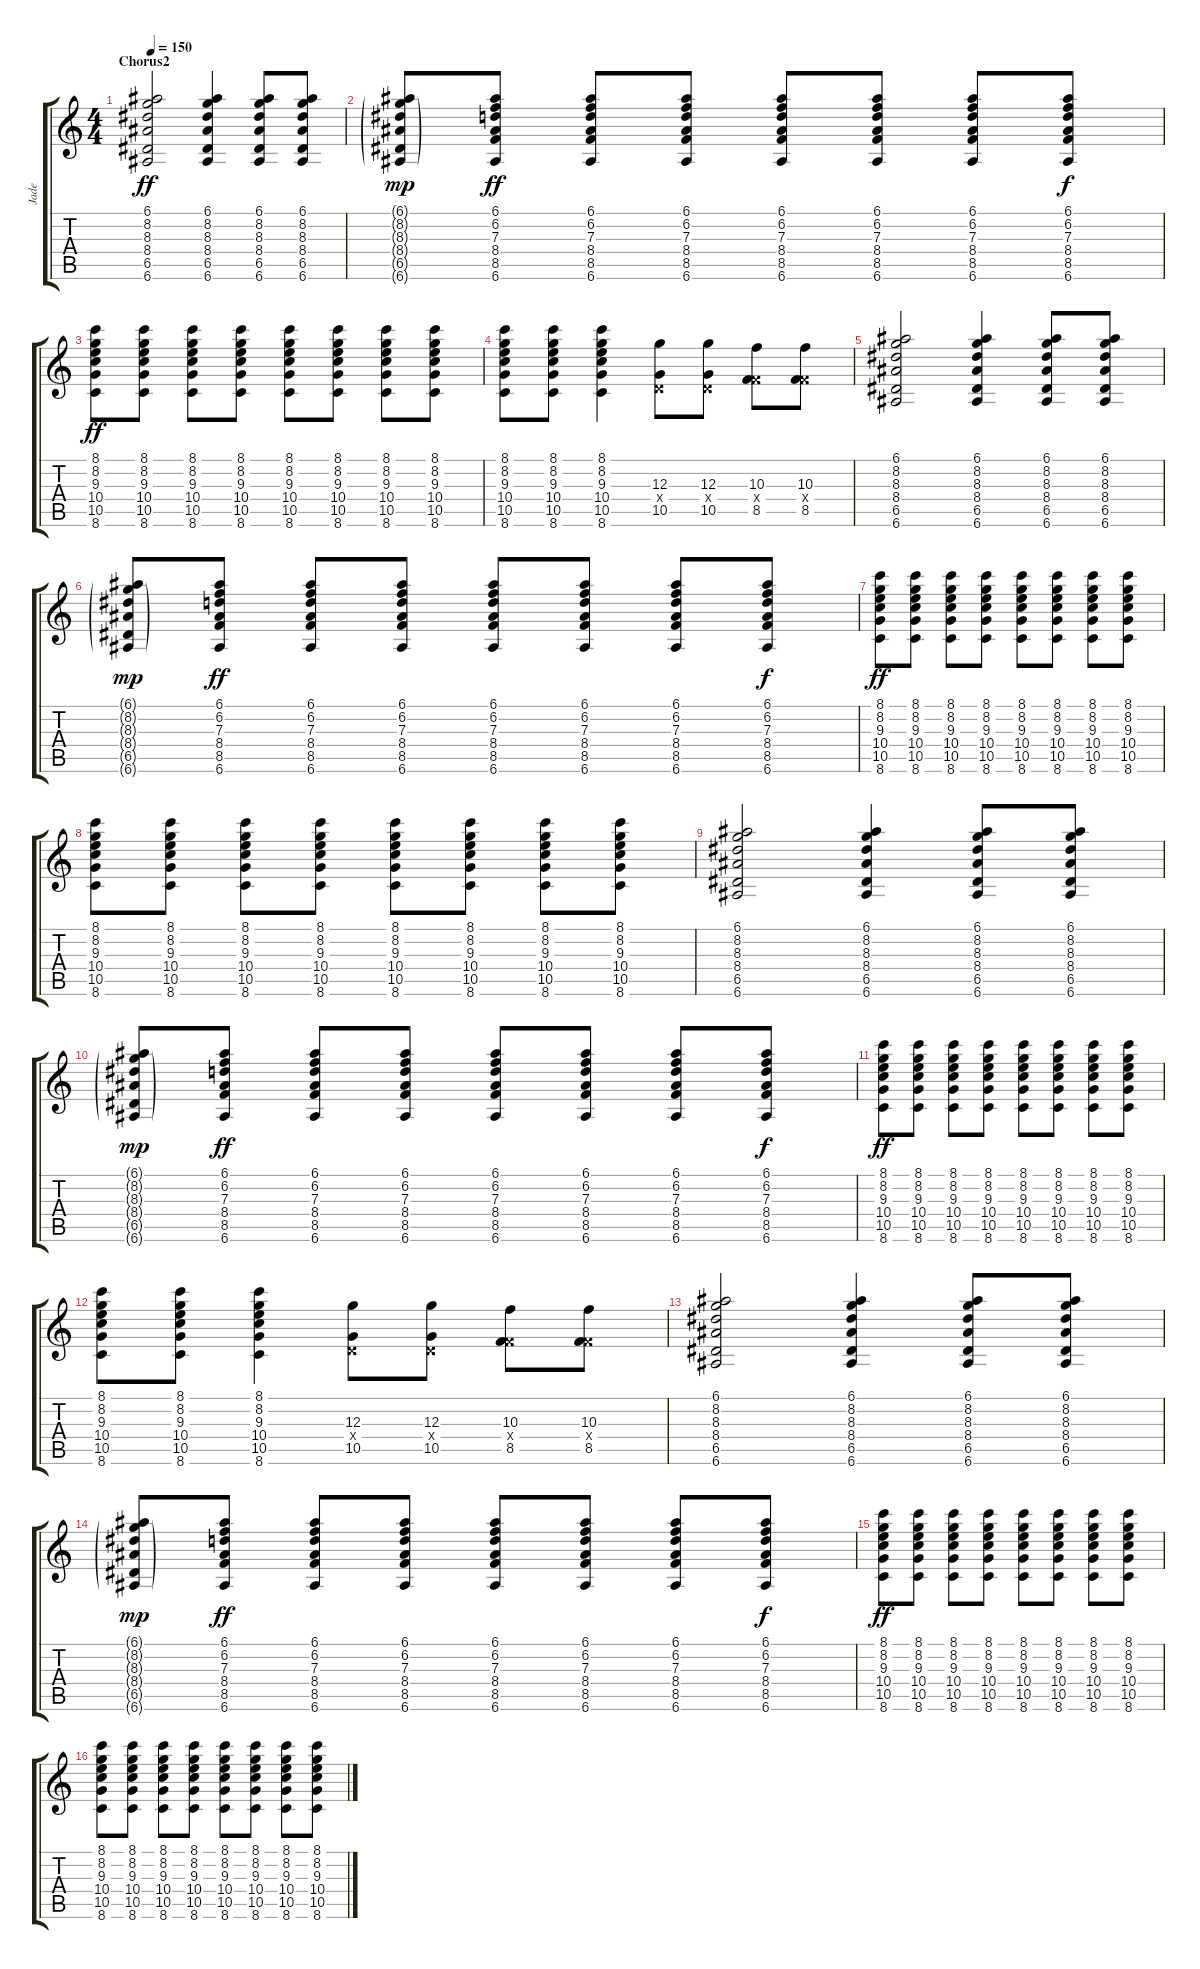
\track ("Jade" "Jade") {instrument distortionguitar}
\staff {score tabs}
\tuning (E4 B3 G3 D3 A2 E2) {hide}
\ts (4 4)
\section ("" "Chorus2")
\tempo 150
\clef g2
\ks c
(6.1 8.2 8.3 8.4 6.5 6.6).2{dy ff} (6.1 8.2 8.3 8.4 6.5 6.6).4 (6.1 8.2 8.3 8.4 6.5 6.6).8 (6.1 8.2 8.3 8.4 6.5 6.6).8 |
(6.1{g} 8.2{g} 8.3{g} 8.4{g} 6.5{g} 6.6{g}).8{dy mp} (6.1 6.2 7.3 8.4 8.5 6.6).8{dy ff} (6.1 6.2 7.3 8.4 8.5 6.6).8 (6.1 6.2 7.3 8.4 8.5 6.6).8 (6.1 6.2 7.3 8.4 8.5 6.6).8 (6.1 6.2 7.3 8.4 8.5 6.6).8 (6.1 6.2 7.3 8.4 8.5 6.6).8 (6.1 6.2 7.3 8.4 8.5 6.6).8{dy f} |
(8.1 8.2 9.3 10.4 10.5 8.6).8{dy ff} (8.1 8.2 9.3 10.4 10.5 8.6).8 (8.1 8.2 9.3 10.4 10.5 8.6).8 (8.1 8.2 9.3 10.4 10.5 8.6).8 (8.1 8.2 9.3 10.4 10.5 8.6).8 (8.1 8.2 9.3 10.4 10.5 8.6).8 (8.1 8.2 9.3 10.4 10.5 8.6).8 (8.1 8.2 9.3 10.4 10.5 8.6).8 |
(8.1 8.2 9.3 10.4 10.5 8.6).8 (8.1 8.2 9.3 10.4 10.5 8.6).8 (8.1 8.2 9.3 10.4 10.5 8.6).4 (12.3 0.4{x} 10.5).8 (12.3 0.4{x} 10.5).8 (10.3 3.4{x} 8.5).8 (10.3 3.4{x} 8.5).8 |
(6.1 8.2 8.3 8.4 6.5 6.6).2 (6.1 8.2 8.3 8.4 6.5 6.6).4 (6.1 8.2 8.3 8.4 6.5 6.6).8 (6.1 8.2 8.3 8.4 6.5 6.6).8 |
(6.1{g} 8.2{g} 8.3{g} 8.4{g} 6.5{g} 6.6{g}).8{dy mp} (6.1 6.2 7.3 8.4 8.5 6.6).8{dy ff} (6.1 6.2 7.3 8.4 8.5 6.6).8 (6.1 6.2 7.3 8.4 8.5 6.6).8 (6.1 6.2 7.3 8.4 8.5 6.6).8 (6.1 6.2 7.3 8.4 8.5 6.6).8 (6.1 6.2 7.3 8.4 8.5 6.6).8 (6.1 6.2 7.3 8.4 8.5 6.6).8{dy f} |
(8.1 8.2 9.3 10.4 10.5 8.6).8{dy ff} (8.1 8.2 9.3 10.4 10.5 8.6).8 (8.1 8.2 9.3 10.4 10.5 8.6).8 (8.1 8.2 9.3 10.4 10.5 8.6).8 (8.1 8.2 9.3 10.4 10.5 8.6).8 (8.1 8.2 9.3 10.4 10.5 8.6).8 (8.1 8.2 9.3 10.4 10.5 8.6).8 (8.1 8.2 9.3 10.4 10.5 8.6).8 |
(8.1 8.2 9.3 10.4 10.5 8.6).8 (8.1 8.2 9.3 10.4 10.5 8.6).8 (8.1 8.2 9.3 10.4 10.5 8.6).8 (8.1 8.2 9.3 10.4 10.5 8.6).8 (8.1 8.2 9.3 10.4 10.5 8.6).8 (8.1 8.2 9.3 10.4 10.5 8.6).8 (8.1 8.2 9.3 10.4 10.5 8.6).8 (8.1 8.2 9.3 10.4 10.5 8.6).8 |
(6.1 8.2 8.3 8.4 6.5 6.6).2 (6.1 8.2 8.3 8.4 6.5 6.6).4 (6.1 8.2 8.3 8.4 6.5 6.6).8 (6.1 8.2 8.3 8.4 6.5 6.6).8 |
(6.1{g} 8.2{g} 8.3{g} 8.4{g} 6.5{g} 6.6{g}).8{dy mp} (6.1 6.2 7.3 8.4 8.5 6.6).8{dy ff} (6.1 6.2 7.3 8.4 8.5 6.6).8 (6.1 6.2 7.3 8.4 8.5 6.6).8 (6.1 6.2 7.3 8.4 8.5 6.6).8 (6.1 6.2 7.3 8.4 8.5 6.6).8 (6.1 6.2 7.3 8.4 8.5 6.6).8 (6.1 6.2 7.3 8.4 8.5 6.6).8{dy f} |
(8.1 8.2 9.3 10.4 10.5 8.6).8{dy ff} (8.1 8.2 9.3 10.4 10.5 8.6).8 (8.1 8.2 9.3 10.4 10.5 8.6).8 (8.1 8.2 9.3 10.4 10.5 8.6).8 (8.1 8.2 9.3 10.4 10.5 8.6).8 (8.1 8.2 9.3 10.4 10.5 8.6).8 (8.1 8.2 9.3 10.4 10.5 8.6).8 (8.1 8.2 9.3 10.4 10.5 8.6).8 |
(8.1 8.2 9.3 10.4 10.5 8.6).8 (8.1 8.2 9.3 10.4 10.5 8.6).8 (8.1 8.2 9.3 10.4 10.5 8.6).4 (12.3 0.4{x} 10.5).8 (12.3 0.4{x} 10.5).8 (10.3 3.4{x} 8.5).8 (10.3 3.4{x} 8.5).8 |
(6.1 8.2 8.3 8.4 6.5 6.6).2 (6.1 8.2 8.3 8.4 6.5 6.6).4 (6.1 8.2 8.3 8.4 6.5 6.6).8 (6.1 8.2 8.3 8.4 6.5 6.6).8 |
(6.1{g} 8.2{g} 8.3{g} 8.4{g} 6.5{g} 6.6{g}).8{dy mp} (6.1 6.2 7.3 8.4 8.5 6.6).8{dy ff} (6.1 6.2 7.3 8.4 8.5 6.6).8 (6.1 6.2 7.3 8.4 8.5 6.6).8 (6.1 6.2 7.3 8.4 8.5 6.6).8 (6.1 6.2 7.3 8.4 8.5 6.6).8 (6.1 6.2 7.3 8.4 8.5 6.6).8 (6.1 6.2 7.3 8.4 8.5 6.6).8{dy f} |
(8.1 8.2 9.3 10.4 10.5 8.6).8{dy ff} (8.1 8.2 9.3 10.4 10.5 8.6).8 (8.1 8.2 9.3 10.4 10.5 8.6).8 (8.1 8.2 9.3 10.4 10.5 8.6).8 (8.1 8.2 9.3 10.4 10.5 8.6).8 (8.1 8.2 9.3 10.4 10.5 8.6).8 (8.1 8.2 9.3 10.4 10.5 8.6).8 (8.1 8.2 9.3 10.4 10.5 8.6).8 |
(8.1 8.2 9.3 10.4 10.5 8.6).8 (8.1 8.2 9.3 10.4 10.5 8.6).8 (8.1 8.2 9.3 10.4 10.5 8.6).8 (8.1 8.2 9.3 10.4 10.5 8.6).8 (8.1 8.2 9.3 10.4 10.5 8.6).8 (8.1 8.2 9.3 10.4 10.5 8.6).8 (8.1 8.2 9.3 10.4 10.5 8.6).8 (8.1 8.2 9.3 10.4 10.5 8.6).8
